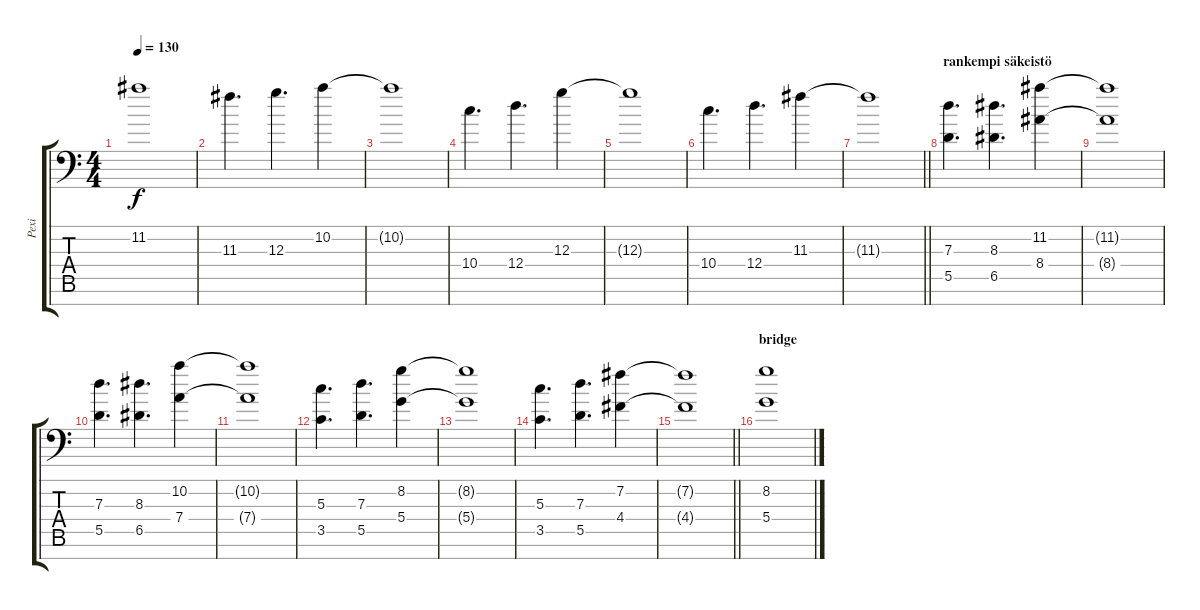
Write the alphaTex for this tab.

\track ("Pexi" "Pexi") {instrument distortionguitar}
\staff {score tabs}
\tuning (E4 B3 G3 D3 A2 D2 A1) {hide}
\ts (4 4)
\tempo 130
\clef f4
\ks c
11.2{t}.1{dy f} |
11.3.4{d} 12.3.4{d} 10.2.4 |
10.2{t}.1 |
10.4.4{d} 12.4.4{d} 12.3.4 |
12.3{t}.1 |
10.4.4{d} 12.4.4{d} 11.3.4 |
\barLineRight lightlight
11.3{t}.1 |
\section ("" "rankempi säkeistö")
(7.3 5.5).4{d} (8.3 6.5).4{d} (11.2 8.4).4 |
(11.2{t} 8.4{t}).1 |
(7.3 5.5).4{d} (8.3 6.5).4{d} (10.2 7.4).4 |
(10.2{t} 7.4{t}).1 |
(5.3 3.5).4{d} (7.3 5.5).4{d} (8.2 5.4).4 |
(8.2{t} 5.4{t}).1 |
(5.3 3.5).4{d} (7.3 5.5).4{d} (7.2 4.4).4 |
\barLineRight lightlight
(7.2{t} 4.4{t}).1 |
\section ("" "bridge")
(8.2 5.4).1
